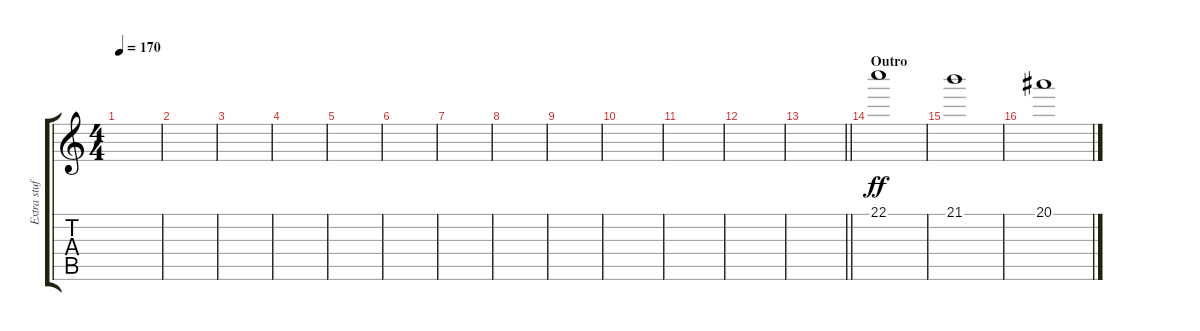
\track ("Extra stuff" "Extra stuf") {instrument contrabass}
\staff {score tabs}
\tuning (D4 A3 F3 C3 G2 C2) {hide}
\ts (4 4)
\tempo 170
\clef g2
\ks c
|
|
|
|
|
|
|
|
|
|
|
|
\barLineRight lightlight
|
\section ("" "Outro")
22.1.1{dy ff} |
21.1.1 |
20.1.1
